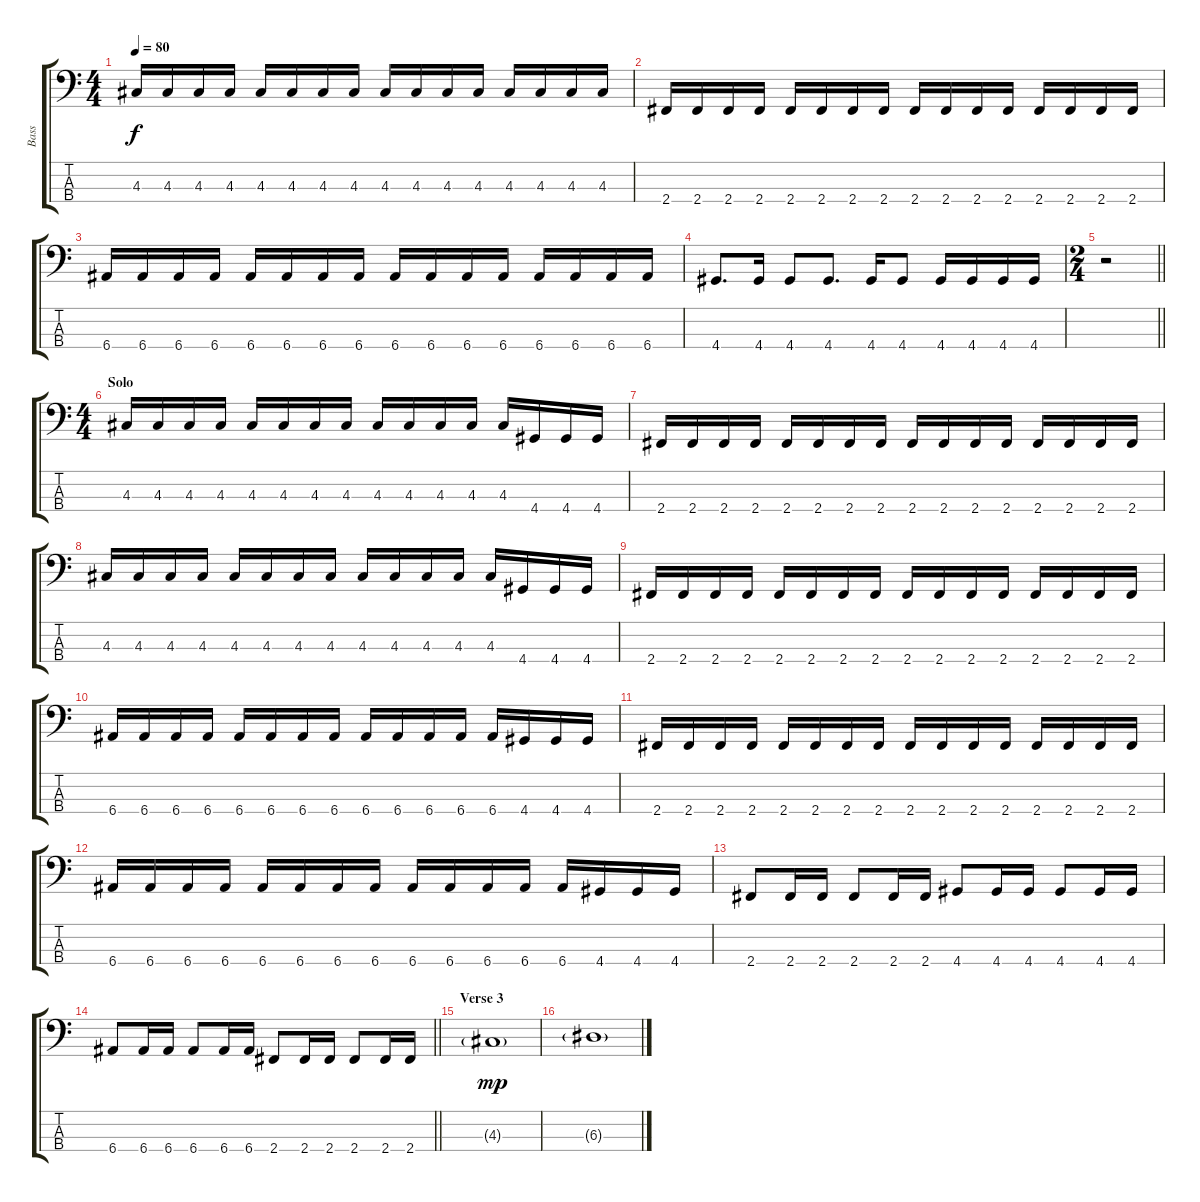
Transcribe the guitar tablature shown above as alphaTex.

\track ("Bass" "Bass") {instrument electricbassfinger}
\staff {score tabs}
\tuning (G2 D2 A1 E1) {hide}
\ts (4 4)
\tempo 80
\clef f4
\ks c
4.3.16{dy f} 4.3.16 4.3.16 4.3.16 4.3.16 4.3.16 4.3.16 4.3.16 4.3.16 4.3.16 4.3.16 4.3.16 4.3.16 4.3.16 4.3.16 4.3.16 |
2.4.16 2.4.16 2.4.16 2.4.16 2.4.16 2.4.16 2.4.16 2.4.16 2.4.16 2.4.16 2.4.16 2.4.16 2.4.16 2.4.16 2.4.16 2.4.16 |
6.4.16 6.4.16 6.4.16 6.4.16 6.4.16 6.4.16 6.4.16 6.4.16 6.4.16 6.4.16 6.4.16 6.4.16 6.4.16 6.4.16 6.4.16 6.4.16 |
4.4.8{d} 4.4.16 4.4.8 4.4.8{d} 4.4.16 4.4.8 4.4.16 4.4.16 4.4.16 4.4.16 |
\ts (2 4)
\barLineRight lightlight
r.2 |
\ts (4 4)
\section ("" "Solo")
4.3.16 4.3.16 4.3.16 4.3.16 4.3.16 4.3.16 4.3.16 4.3.16 4.3.16 4.3.16 4.3.16 4.3.16 4.3.16 4.4.16 4.4.16 4.4.16 |
2.4.16 2.4.16 2.4.16 2.4.16 2.4.16 2.4.16 2.4.16 2.4.16 2.4.16 2.4.16 2.4.16 2.4.16 2.4.16 2.4.16 2.4.16 2.4.16 |
4.3.16 4.3.16 4.3.16 4.3.16 4.3.16 4.3.16 4.3.16 4.3.16 4.3.16 4.3.16 4.3.16 4.3.16 4.3.16 4.4.16 4.4.16 4.4.16 |
2.4.16 2.4.16 2.4.16 2.4.16 2.4.16 2.4.16 2.4.16 2.4.16 2.4.16 2.4.16 2.4.16 2.4.16 2.4.16 2.4.16 2.4.16 2.4.16 |
6.4.16 6.4.16 6.4.16 6.4.16 6.4.16 6.4.16 6.4.16 6.4.16 6.4.16 6.4.16 6.4.16 6.4.16 6.4.16 4.4.16 4.4.16 4.4.16 |
2.4.16 2.4.16 2.4.16 2.4.16 2.4.16 2.4.16 2.4.16 2.4.16 2.4.16 2.4.16 2.4.16 2.4.16 2.4.16 2.4.16 2.4.16 2.4.16 |
6.4.16 6.4.16 6.4.16 6.4.16 6.4.16 6.4.16 6.4.16 6.4.16 6.4.16 6.4.16 6.4.16 6.4.16 6.4.16 4.4.16 4.4.16 4.4.16 |
2.4.8 2.4.16 2.4.16 2.4.8 2.4.16 2.4.16 4.4.8 4.4.16 4.4.16 4.4.8 4.4.16 4.4.16 |
\barLineRight lightlight
6.4.8 6.4.16 6.4.16 6.4.8 6.4.16 6.4.16 2.4.8 2.4.16 2.4.16 2.4.8 2.4.16 2.4.16 |
\section ("" "Verse 3")
4.3{g}.1{dy mp} |
6.3{g}.1
